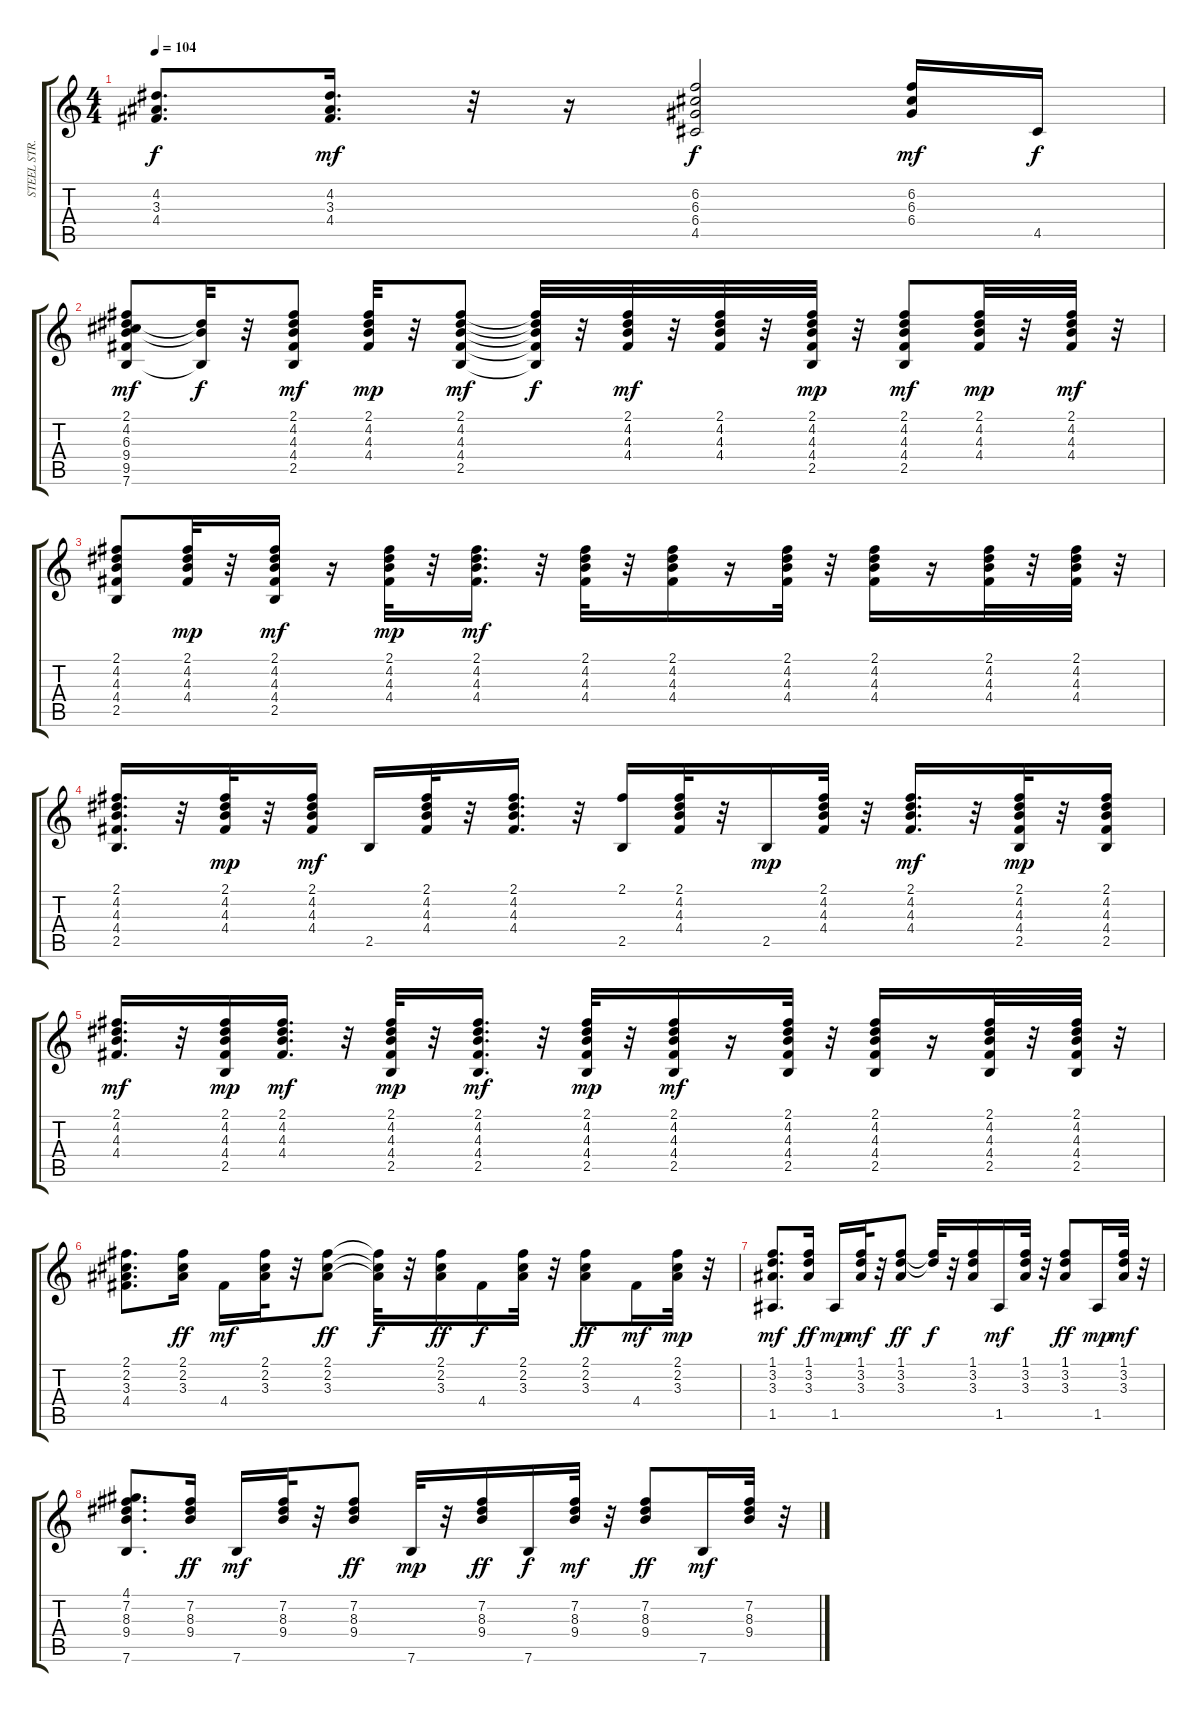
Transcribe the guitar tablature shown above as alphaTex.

\track ("STEEL STR. GTR." "STEEL STR.") {instrument acousticguitarsteel}
\staff {score tabs}
\tuning (E4 B3 G3 D3 A2 E2) {hide}
\ts (4 4)
\tempo 104
\clef g2
\ks c
(4.2 3.3 4.4).8{d dy f} (4.2 3.3 4.4).16{d dy mf} r.32 r.16 (6.2 6.3 6.4 4.5).2{dy f} (6.2 6.3 6.4).16{dy mf} 4.5.16{dy f} |
(2.1 4.2 6.3 9.4 9.5 7.6).8{dy mf} (4.2{t} 9.4{t} 7.6{t}).32{dy f} r.32 (2.1 4.2 4.3 4.4 2.5).8{dy mf} (2.1 4.2 4.3 4.4).32{dy mp} r.32 (2.1 4.2 4.3 4.4 2.5).8{dy mf} (2.1{t} 4.2{t} 4.3{t} 4.4{t} 2.5{t}).32{dy f} r.32 (2.1 4.2 4.3 4.4).32{dy mf} r.32 (2.1 4.2 4.3 4.4).32 r.32 (2.1 4.2 4.3 4.4 2.5).32{dy mp} r.32 (2.1 4.2 4.3 4.4 2.5).8{dy mf} (2.1 4.2 4.3 4.4).32{dy mp} r.32 (2.1 4.2 4.3 4.4).32{dy mf} r.32 |
(2.1 4.2 4.3 4.4 2.5).8 (2.1 4.2 4.3 4.4).32{dy mp} r.32 (2.1 4.2 4.3 4.4 2.5).16{dy mf} r.16 (2.1 4.2 4.3 4.4).32{dy mp} r.32 (2.1 4.2 4.3 4.4).16{d dy mf} r.32 (2.1 4.2 4.3 4.4).32 r.32 (2.1 4.2 4.3 4.4).16 r.16 (2.1 4.2 4.3 4.4).32 r.32 (2.1 4.2 4.3 4.4).16 r.16 (2.1 4.2 4.3 4.4).32 r.32 (2.1 4.2 4.3 4.4).32 r.32 |
(2.1 4.2 4.3 4.4 2.5).16{d} r.32 (2.1 4.2 4.3 4.4).32{dy mp} r.32 (2.1 4.2 4.3 4.4).16{dy mf} 2.5.16 (2.1 4.2 4.3 4.4).32 r.32 (2.1 4.2 4.3 4.4).16{d} r.32 (2.1 2.5).16 (2.1 4.2 4.3 4.4).32 r.32 2.5.16{dy mp} (2.1 4.2 4.3 4.4).32 r.32 (2.1 4.2 4.3 4.4).16{d dy mf} r.32 (2.1 4.2 4.3 4.4 2.5).32{dy mp} r.32 (2.1 4.2 4.3 4.4 2.5).16 |
(2.1 4.2 4.3 4.4).16{d dy mf} r.32 (2.1 4.2 4.3 4.4 2.5).16{dy mp} (2.1 4.2 4.3 4.4).16{d dy mf} r.32 (2.1 4.2 4.3 4.4 2.5).32{dy mp} r.32 (2.1 4.2 4.3 4.4 2.5).16{d dy mf} r.32 (2.1 4.2 4.3 4.4 2.5).32{dy mp} r.32 (2.1 4.2 4.3 4.4 2.5).16{dy mf} r.16 (2.1 4.2 4.3 4.4 2.5).32 r.32 (2.1 4.2 4.3 4.4 2.5).16 r.16 (2.1 4.2 4.3 4.4 2.5).32 r.32 (2.1 4.2 4.3 4.4 2.5).32 r.32 |
(2.1 2.2 3.3 4.4).8{d} (2.1 2.2 3.3).16{dy ff} 4.4.16{dy mf} (2.1 2.2 3.3).32 r.32 (2.1 2.2 3.3).8{dy ff} (2.1{t} 2.2{t} 3.3{t}).32{dy f} r.32 (2.1 2.2 3.3).16{dy ff} 4.4.16{dy f} (2.1 2.2 3.3).32 r.32 (2.1 2.2 3.3).8{dy ff} 4.4.16{dy mf} (2.1 2.2 3.3).32{dy mp} r.32 |
(1.1 3.2 3.3 1.5).8{d dy mf} (1.1 3.2 3.3).16{dy ff} 1.5.16{dy mp} (1.1 3.2 3.3).32{dy mf} r.32 (1.1 3.2 3.3).8{dy ff} (1.1{t} 3.2{t}).32{dy f} r.32 (1.1 3.2 3.3).16 1.5.16{dy mf} (1.1 3.2 3.3).32 r.32 (1.1 3.2 3.3).8{dy ff} 1.5.16{dy mp} (1.1 3.2 3.3).32{dy mf} r.32 |
(4.1 7.2 8.3 9.4 7.6).8{d} (7.2 8.3 9.4).16{dy ff} 7.6.16{dy mf} (7.2 8.3 9.4).32 r.32 (7.2 8.3 9.4).8{dy ff} 7.6.32{dy mp} r.32 (7.2 8.3 9.4).16{dy ff} 7.6.16{dy f} (7.2 8.3 9.4).32{dy mf} r.32 (7.2 8.3 9.4).8{dy ff} 7.6.16{dy mf} (7.2 8.3 9.4).32 r.32
